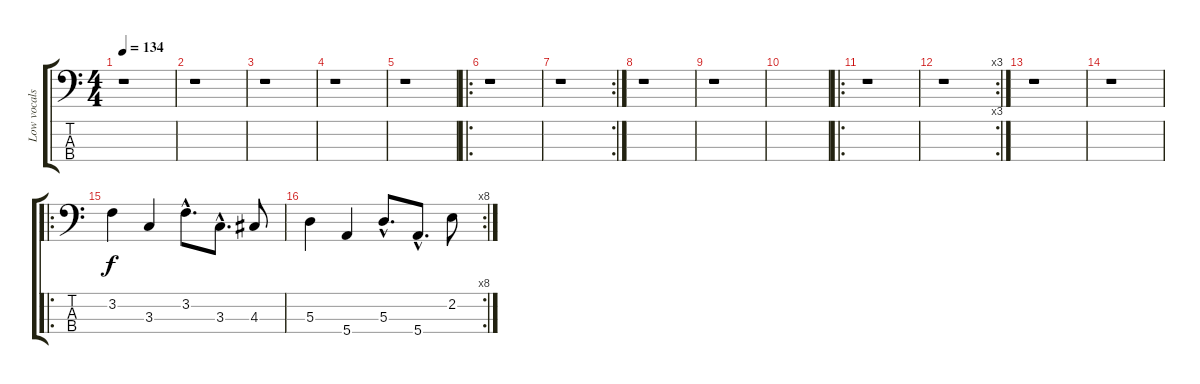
\track ("Low vocals" "Low vocals") {instrument electricbassfinger}
\staff {score tabs}
\tuning (G2 D2 A1 E1) {hide}
\ts (4 4)
\tempo 134
\clef f4
\ks c
r.1{dy f instrument electricbassfinger} |
r.1 |
r.1 |
r.1 |
r.1 |
\ro
r.1 |
\rc 2
r.1 |
r.1 |
r.1 |
|
\ro
r.1 |
\rc 3
r.1 |
r.1 |
r.1 |
\ro
3.2.4 3.3.4 3.2{hac}.8{d} 3.3{hac}.8{d} 4.3.8 |
\rc 8
5.3.4 5.4.4 5.3{hac}.8{d} 5.4{hac}.8{d} 2.2.8
